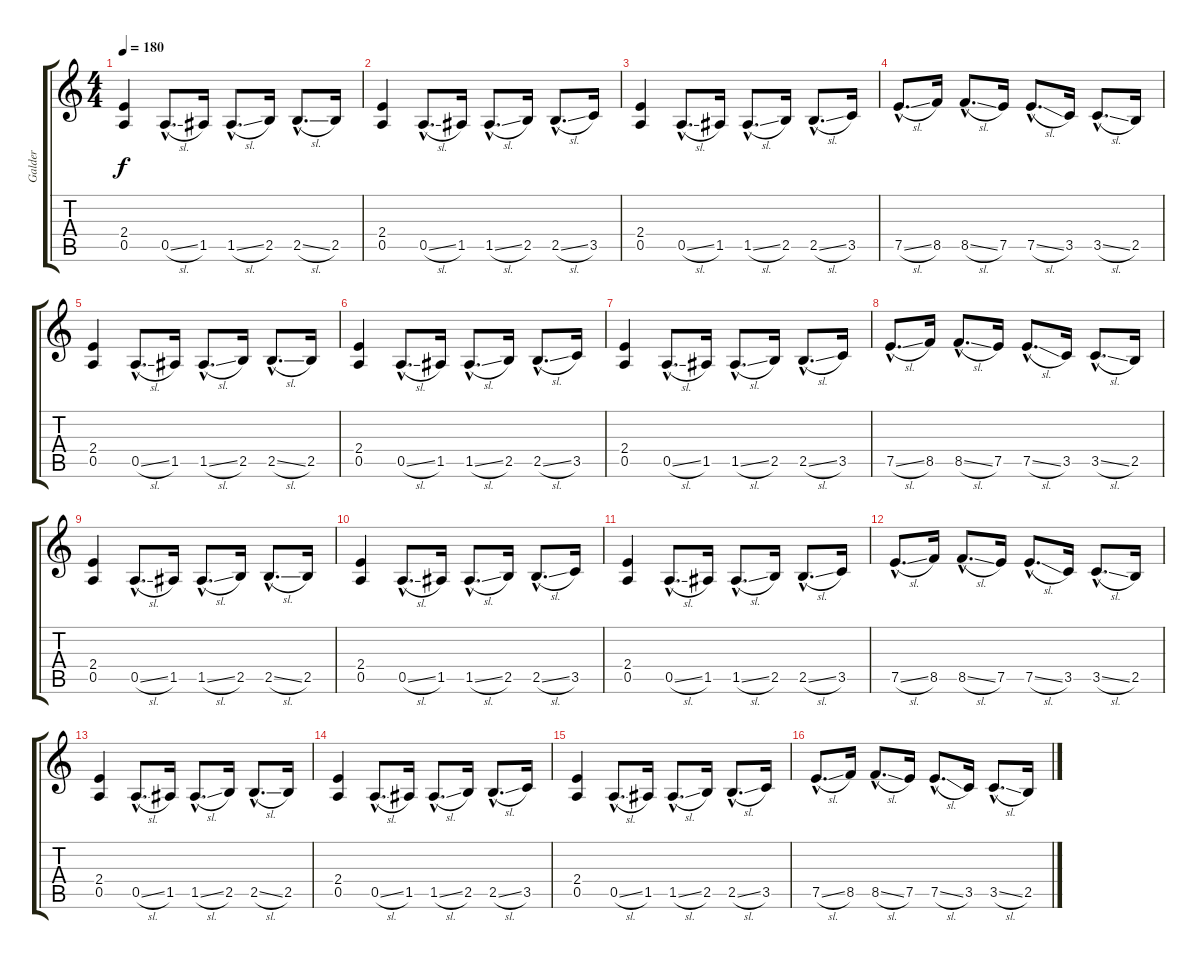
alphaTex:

\track ("Galder" "Galder") {instrument distortionguitar}
\staff {score tabs}
\tuning (E4 B3 G3 D3 A2 E2) {hide}
\ts (4 4)
\tempo 180
\clef g2
\ks c
(2.4 0.5).4{dy f} 0.5{sl hac}.8{d} 1.5.16 1.5{sl hac}.8{d} 2.5.16 2.5{sl hac}.8{d} 2.5.16 |
(2.4 0.5).4 0.5{sl hac}.8{d} 1.5.16 1.5{sl hac}.8{d} 2.5.16 2.5{sl hac}.8{d} 3.5.16 |
(2.4 0.5).4 0.5{sl hac}.8{d} 1.5.16 1.5{sl hac}.8{d} 2.5.16 2.5{sl hac}.8{d} 3.5.16 |
7.5{sl hac}.8{d} 8.5.16 8.5{sl hac}.8{d} 7.5.16 7.5{sl hac}.8{d} 3.5.16 3.5{sl hac}.8{d} 2.5.16 |
(2.4 0.5).4 0.5{sl hac}.8{d} 1.5.16 1.5{sl hac}.8{d} 2.5.16 2.5{sl hac}.8{d} 2.5.16 |
(2.4 0.5).4 0.5{sl hac}.8{d} 1.5.16 1.5{sl hac}.8{d} 2.5.16 2.5{sl hac}.8{d} 3.5.16 |
(2.4 0.5).4 0.5{sl hac}.8{d} 1.5.16 1.5{sl hac}.8{d} 2.5.16 2.5{sl hac}.8{d} 3.5.16 |
7.5{sl hac}.8{d} 8.5.16 8.5{sl hac}.8{d} 7.5.16 7.5{sl hac}.8{d} 3.5.16 3.5{sl hac}.8{d} 2.5.16 |
(2.4 0.5).4 0.5{sl hac}.8{d} 1.5.16 1.5{sl hac}.8{d} 2.5.16 2.5{sl hac}.8{d} 2.5.16 |
(2.4 0.5).4 0.5{sl hac}.8{d} 1.5.16 1.5{sl hac}.8{d} 2.5.16 2.5{sl hac}.8{d} 3.5.16 |
(2.4 0.5).4 0.5{sl hac}.8{d} 1.5.16 1.5{sl hac}.8{d} 2.5.16 2.5{sl hac}.8{d} 3.5.16 |
7.5{sl hac}.8{d} 8.5.16 8.5{sl hac}.8{d} 7.5.16 7.5{sl hac}.8{d} 3.5.16 3.5{sl hac}.8{d} 2.5.16 |
(2.4 0.5).4 0.5{sl hac}.8{d} 1.5.16 1.5{sl hac}.8{d} 2.5.16 2.5{sl hac}.8{d} 2.5.16 |
(2.4 0.5).4 0.5{sl hac}.8{d} 1.5.16 1.5{sl hac}.8{d} 2.5.16 2.5{sl hac}.8{d} 3.5.16 |
(2.4 0.5).4 0.5{sl hac}.8{d} 1.5.16 1.5{sl hac}.8{d} 2.5.16 2.5{sl hac}.8{d} 3.5.16 |
7.5{sl hac}.8{d} 8.5.16 8.5{sl hac}.8{d} 7.5.16 7.5{sl hac}.8{d} 3.5.16 3.5{sl hac}.8{d} 2.5.16
